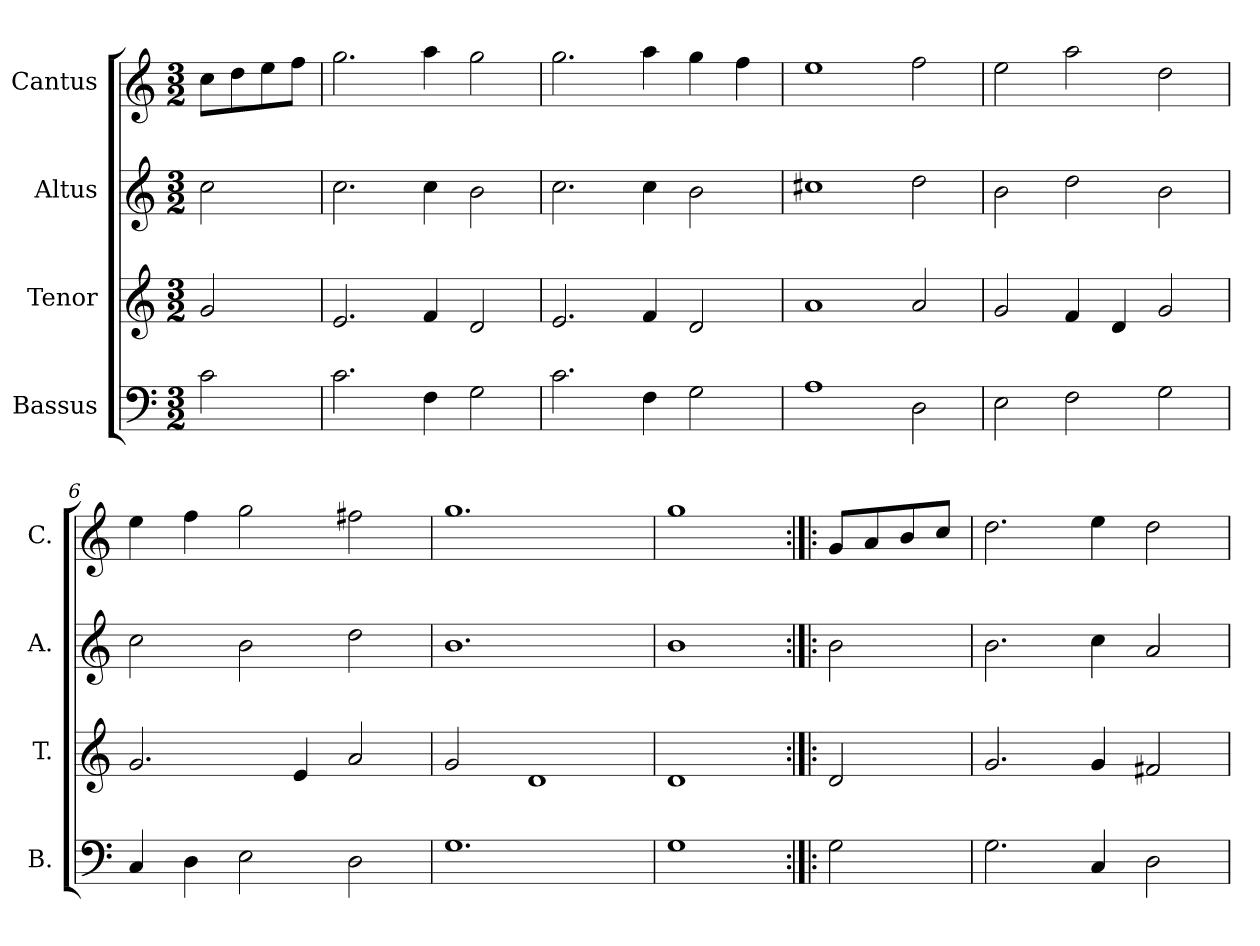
**kern	**kern	**kern	**kern
*part4	*part3	*part2	*part1
*staff4	*staff3	*staff2	*staff1
*I"Bassus	*I"Tenor	*I"Altus	*I"Cantus
*I'B.	*I'T.	*I'A.	*I'C.
*clefF4	*clefG2	*clefG2	*clefG2
*k[]	*k[]	*k[]	*k[]
*C:	*C:	*C:	*C:
*M3/2	*M3/2	*M3/2	*M3/2
=1	=1	=1	=1
2c\	2g/	2cc\	8cc\L
.	.	.	8dd\
.	.	.	8ee\
.	.	.	8ff\J
=2	=2	=2	=2
2.c\	2.e/	2.cc\	2.gg\
4F\	4f/	4cc\	4aa\
2G\	2d/	2b\	2gg\
=3	=3	=3	=3
2.c\	2.e/	2.cc\	2.gg\
4F\	4f/	4cc\	4aa\
2G\	2d/	2b\	4gg\
.	.	.	4ff\
=4	=4	=4	=4
1A\	1a/	1cc#X\	1ee\
2D\	2a/	2dd\	2ff\
=5	=5	=5	=5
2E\	2g/	2b\	2ee\
2F\	4f/	2dd\	2aa\
.	4d/	.	.
2G\	2g/	2b\	2dd\
=6	=6	=6	=6
4C/	2.g/	2cc\	4ee\
4D\	.	.	4ff\
2E\	.	2b\	2gg\
.	4e/	.	.
2D\	2a/	2dd\	2ff#X\
=7	=7	=7	=7
1.G\	2g/	1.b\	1.gg\
.	1d/	.	.
=8	=8	=8	=8
1G\	1d/	1b\	1gg\
=9:|!|:	=9:|!|:	=9:|!|:	=9:|!|:
2G\	2d/	2b\	8g/L
.	.	.	8a/
.	.	.	8b/
.	.	.	8cc/J
=10	=10	=10	=10
2.G\	2.g/	2.b\	2.dd\
4C/	4g/	4cc\	4ee\
2D\	2f#X/	2a/	2dd\
=	=	=	=
*-	*-	*-	*-
